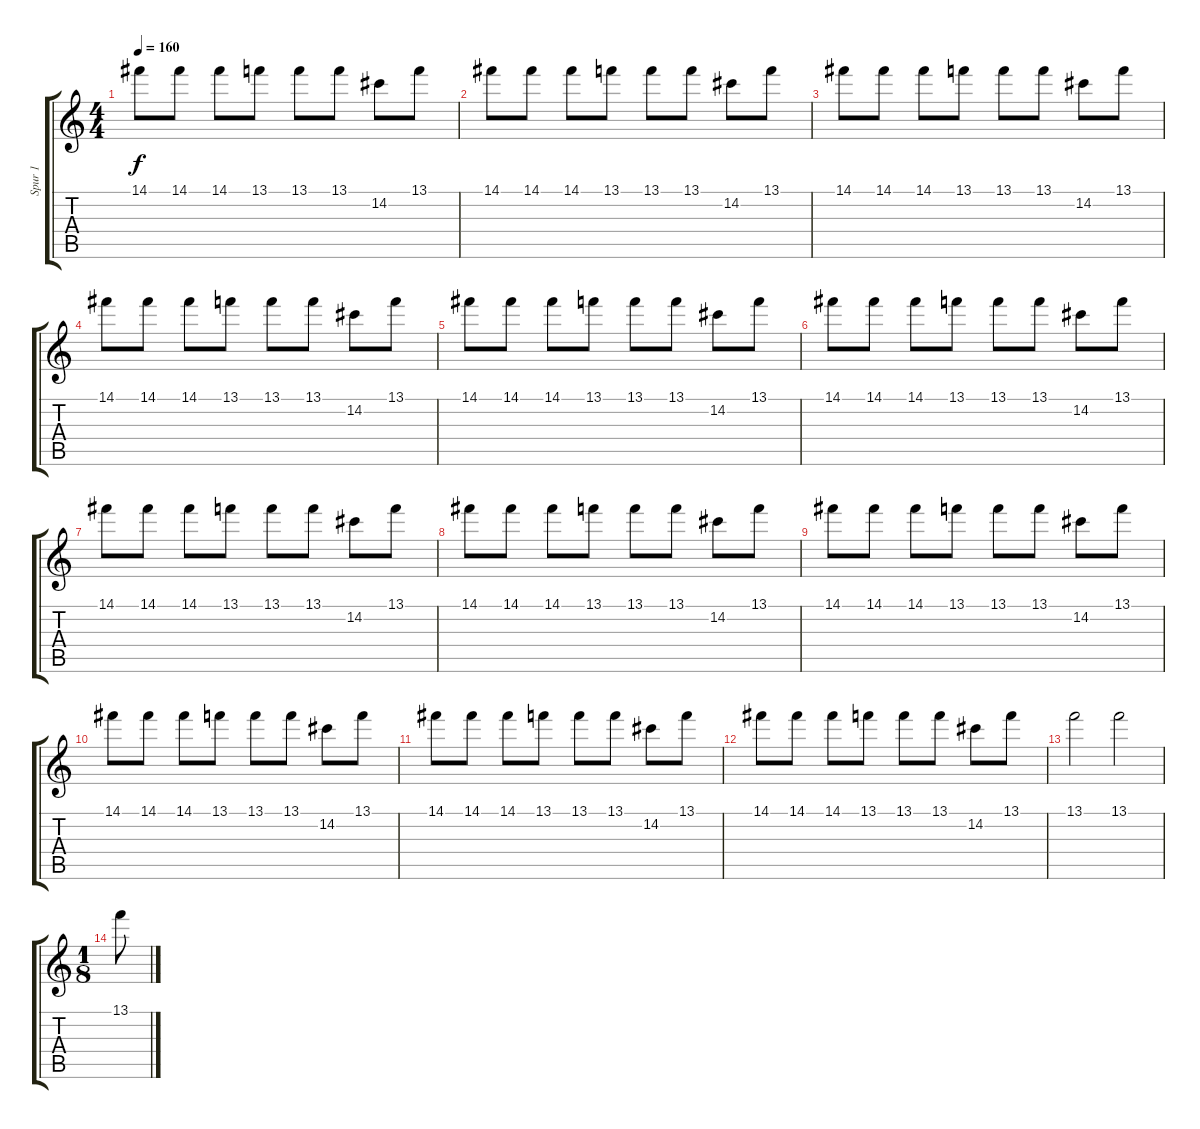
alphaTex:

\track ("Spur 1" "Spur 1") {instrument distortionguitar}
\staff {score tabs}
\tuning (E4 B3 G3 D3 A2 E2) {hide}
\ts (4 4)
\tempo 160
\clef g2
\ks c
14.1.8{dy f} 14.1.8 14.1.8 13.1.8 13.1.8 13.1.8 14.2.8 13.1.8 |
14.1.8 14.1.8 14.1.8 13.1.8 13.1.8 13.1.8 14.2.8 13.1.8 |
14.1.8 14.1.8 14.1.8 13.1.8 13.1.8 13.1.8 14.2.8 13.1.8 |
14.1.8 14.1.8 14.1.8 13.1.8 13.1.8 13.1.8 14.2.8 13.1.8 |
14.1.8 14.1.8 14.1.8 13.1.8 13.1.8 13.1.8 14.2.8 13.1.8 |
14.1.8 14.1.8 14.1.8 13.1.8 13.1.8 13.1.8 14.2.8 13.1.8 |
14.1.8 14.1.8 14.1.8 13.1.8 13.1.8 13.1.8 14.2.8 13.1.8 |
14.1.8 14.1.8 14.1.8 13.1.8 13.1.8 13.1.8 14.2.8 13.1.8 |
14.1.8 14.1.8 14.1.8 13.1.8 13.1.8 13.1.8 14.2.8 13.1.8 |
14.1.8 14.1.8 14.1.8 13.1.8 13.1.8 13.1.8 14.2.8 13.1.8 |
14.1.8 14.1.8 14.1.8 13.1.8 13.1.8 13.1.8 14.2.8 13.1.8 |
14.1.8 14.1.8 14.1.8 13.1.8 13.1.8 13.1.8 14.2.8 13.1.8 |
13.1.2 13.1.2 |
\ts (1 8)
13.1.8
